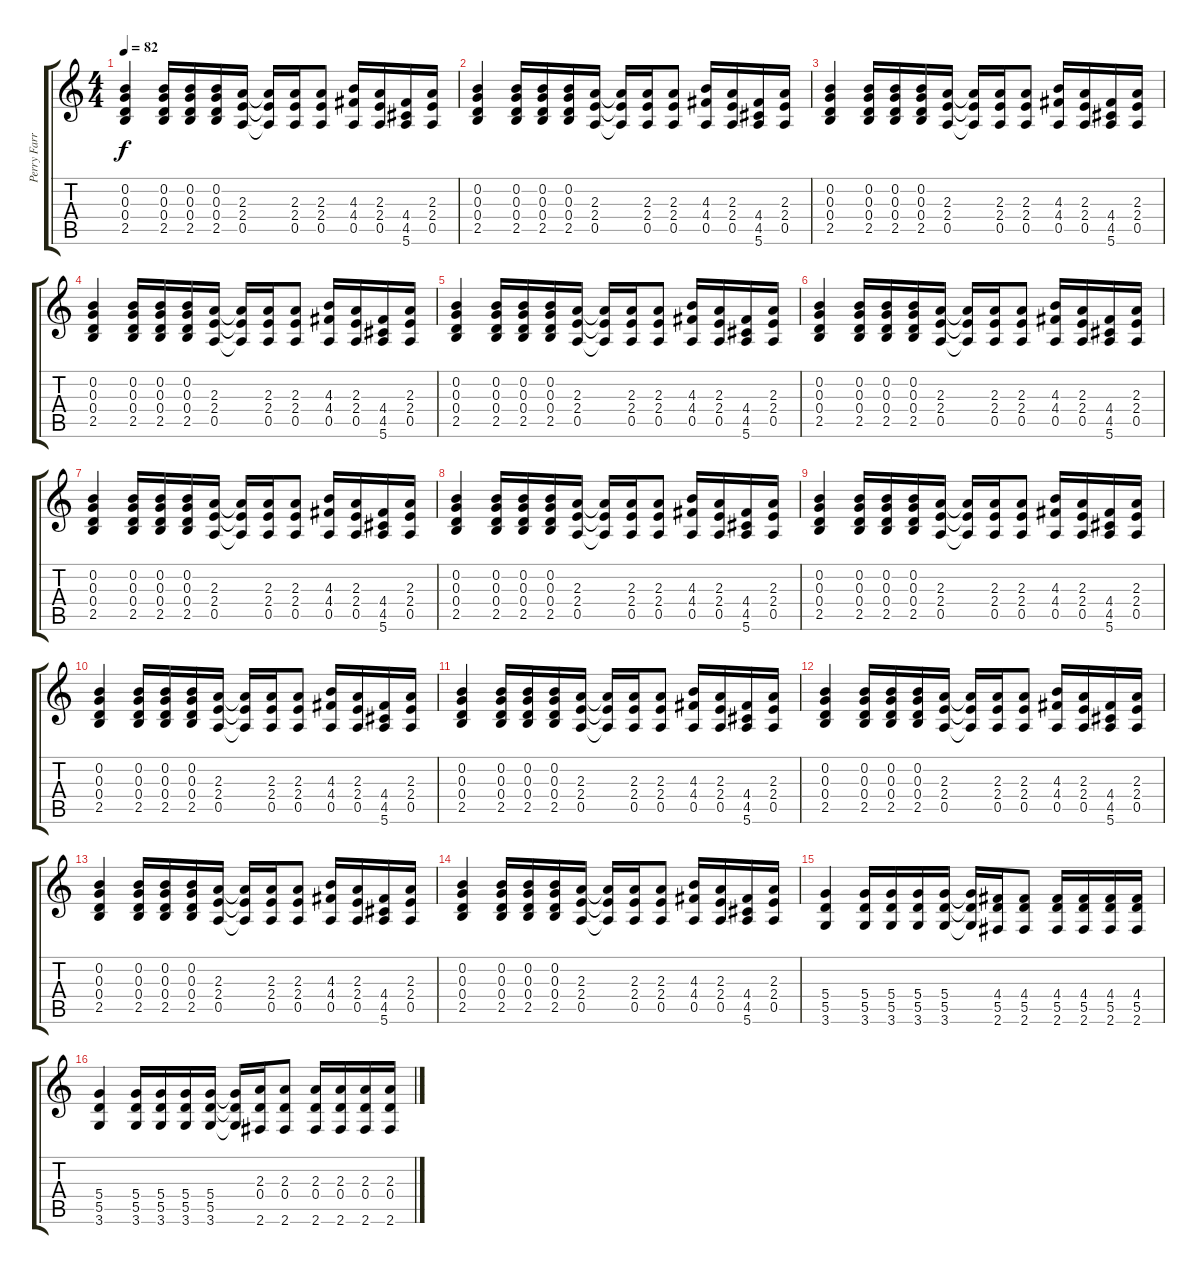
\track ("Perry Farrell" "Perry Farr") {instrument electricguitarclean}
\staff {score tabs}
\tuning (E4 B3 G3 D3 A2 E2) {hide}
\ts (4 4)
\tempo 82
\clef g2
\ks c
(0.2 0.3 0.4 2.5).4{dy f} (0.2 0.3 0.4 2.5).16 (0.2 0.3 0.4 2.5).16 (0.2 0.3 0.4 2.5).16 (2.3 2.4 0.5).16 (2.3{t} 2.4{t} 0.5{t}).16 (2.3 2.4 0.5).16 (2.3 2.4 0.5).8 (4.3 4.4 0.5).16 (2.3 2.4 0.5).16 (4.4 4.5 5.6).16 (2.3 2.4 0.5).16 |
(0.2 0.3 0.4 2.5).4 (0.2 0.3 0.4 2.5).16 (0.2 0.3 0.4 2.5).16 (0.2 0.3 0.4 2.5).16 (2.3 2.4 0.5).16 (2.3{t} 2.4{t} 0.5{t}).16 (2.3 2.4 0.5).16 (2.3 2.4 0.5).8 (4.3 4.4 0.5).16 (2.3 2.4 0.5).16 (4.4 4.5 5.6).16 (2.3 2.4 0.5).16 |
(0.2 0.3 0.4 2.5).4 (0.2 0.3 0.4 2.5).16 (0.2 0.3 0.4 2.5).16 (0.2 0.3 0.4 2.5).16 (2.3 2.4 0.5).16 (2.3{t} 2.4{t} 0.5{t}).16 (2.3 2.4 0.5).16 (2.3 2.4 0.5).8 (4.3 4.4 0.5).16 (2.3 2.4 0.5).16 (4.4 4.5 5.6).16 (2.3 2.4 0.5).16 |
(0.2 0.3 0.4 2.5).4 (0.2 0.3 0.4 2.5).16 (0.2 0.3 0.4 2.5).16 (0.2 0.3 0.4 2.5).16 (2.3 2.4 0.5).16 (2.3{t} 2.4{t} 0.5{t}).16 (2.3 2.4 0.5).16 (2.3 2.4 0.5).8 (4.3 4.4 0.5).16 (2.3 2.4 0.5).16 (4.4 4.5 5.6).16 (2.3 2.4 0.5).16 |
(0.2 0.3 0.4 2.5).4 (0.2 0.3 0.4 2.5).16 (0.2 0.3 0.4 2.5).16 (0.2 0.3 0.4 2.5).16 (2.3 2.4 0.5).16 (2.3{t} 2.4{t} 0.5{t}).16 (2.3 2.4 0.5).16 (2.3 2.4 0.5).8 (4.3 4.4 0.5).16 (2.3 2.4 0.5).16 (4.4 4.5 5.6).16 (2.3 2.4 0.5).16 |
(0.2 0.3 0.4 2.5).4 (0.2 0.3 0.4 2.5).16 (0.2 0.3 0.4 2.5).16 (0.2 0.3 0.4 2.5).16 (2.3 2.4 0.5).16 (2.3{t} 2.4{t} 0.5{t}).16 (2.3 2.4 0.5).16 (2.3 2.4 0.5).8 (4.3 4.4 0.5).16 (2.3 2.4 0.5).16 (4.4 4.5 5.6).16 (2.3 2.4 0.5).16 |
(0.2 0.3 0.4 2.5).4 (0.2 0.3 0.4 2.5).16 (0.2 0.3 0.4 2.5).16 (0.2 0.3 0.4 2.5).16 (2.3 2.4 0.5).16 (2.3{t} 2.4{t} 0.5{t}).16 (2.3 2.4 0.5).16 (2.3 2.4 0.5).8 (4.3 4.4 0.5).16 (2.3 2.4 0.5).16 (4.4 4.5 5.6).16 (2.3 2.4 0.5).16 |
(0.2 0.3 0.4 2.5).4 (0.2 0.3 0.4 2.5).16 (0.2 0.3 0.4 2.5).16 (0.2 0.3 0.4 2.5).16 (2.3 2.4 0.5).16 (2.3{t} 2.4{t} 0.5{t}).16 (2.3 2.4 0.5).16 (2.3 2.4 0.5).8 (4.3 4.4 0.5).16 (2.3 2.4 0.5).16 (4.4 4.5 5.6).16 (2.3 2.4 0.5).16 |
(0.2 0.3 0.4 2.5).4 (0.2 0.3 0.4 2.5).16 (0.2 0.3 0.4 2.5).16 (0.2 0.3 0.4 2.5).16 (2.3 2.4 0.5).16 (2.3{t} 2.4{t} 0.5{t}).16 (2.3 2.4 0.5).16 (2.3 2.4 0.5).8 (4.3 4.4 0.5).16 (2.3 2.4 0.5).16 (4.4 4.5 5.6).16 (2.3 2.4 0.5).16 |
(0.2 0.3 0.4 2.5).4 (0.2 0.3 0.4 2.5).16 (0.2 0.3 0.4 2.5).16 (0.2 0.3 0.4 2.5).16 (2.3 2.4 0.5).16 (2.3{t} 2.4{t} 0.5{t}).16 (2.3 2.4 0.5).16 (2.3 2.4 0.5).8 (4.3 4.4 0.5).16 (2.3 2.4 0.5).16 (4.4 4.5 5.6).16 (2.3 2.4 0.5).16 |
(0.2 0.3 0.4 2.5).4 (0.2 0.3 0.4 2.5).16 (0.2 0.3 0.4 2.5).16 (0.2 0.3 0.4 2.5).16 (2.3 2.4 0.5).16 (2.3{t} 2.4{t} 0.5{t}).16 (2.3 2.4 0.5).16 (2.3 2.4 0.5).8 (4.3 4.4 0.5).16 (2.3 2.4 0.5).16 (4.4 4.5 5.6).16 (2.3 2.4 0.5).16 |
(0.2 0.3 0.4 2.5).4 (0.2 0.3 0.4 2.5).16 (0.2 0.3 0.4 2.5).16 (0.2 0.3 0.4 2.5).16 (2.3 2.4 0.5).16 (2.3{t} 2.4{t} 0.5{t}).16 (2.3 2.4 0.5).16 (2.3 2.4 0.5).8 (4.3 4.4 0.5).16 (2.3 2.4 0.5).16 (4.4 4.5 5.6).16 (2.3 2.4 0.5).16 |
(0.2 0.3 0.4 2.5).4 (0.2 0.3 0.4 2.5).16 (0.2 0.3 0.4 2.5).16 (0.2 0.3 0.4 2.5).16 (2.3 2.4 0.5).16 (2.3{t} 2.4{t} 0.5{t}).16 (2.3 2.4 0.5).16 (2.3 2.4 0.5).8 (4.3 4.4 0.5).16 (2.3 2.4 0.5).16 (4.4 4.5 5.6).16 (2.3 2.4 0.5).16 |
(0.2 0.3 0.4 2.5).4 (0.2 0.3 0.4 2.5).16 (0.2 0.3 0.4 2.5).16 (0.2 0.3 0.4 2.5).16 (2.3 2.4 0.5).16 (2.3{t} 2.4{t} 0.5{t}).16 (2.3 2.4 0.5).16 (2.3 2.4 0.5).8 (4.3 4.4 0.5).16 (2.3 2.4 0.5).16 (4.4 4.5 5.6).16 (2.3 2.4 0.5).16 |
(5.4 5.5 3.6).4 (5.4 5.5 3.6).16 (5.4 5.5 3.6).16 (5.4 5.5 3.6).16 (5.4 5.5 3.6).16 (5.4{t} 5.5{t} 3.6{t}).16 (4.4 5.5 2.6).16 (4.4 5.5 2.6).8 (4.4 5.5 2.6).16 (4.4 5.5 2.6).16 (4.4 5.5 2.6).16 (4.4 5.5 2.6).16 |
(5.4 5.5 3.6).4 (5.4 5.5 3.6).16 (5.4 5.5 3.6).16 (5.4 5.5 3.6).16 (5.4 5.5 3.6).16 (5.4{t} 5.5{t} 3.6{t}).16 (2.3 0.4 2.6).16 (2.3 0.4 2.6).8 (2.3 0.4 2.6).16 (2.3 0.4 2.6).16 (2.3 0.4 2.6).16 (2.3 0.4 2.6).16
